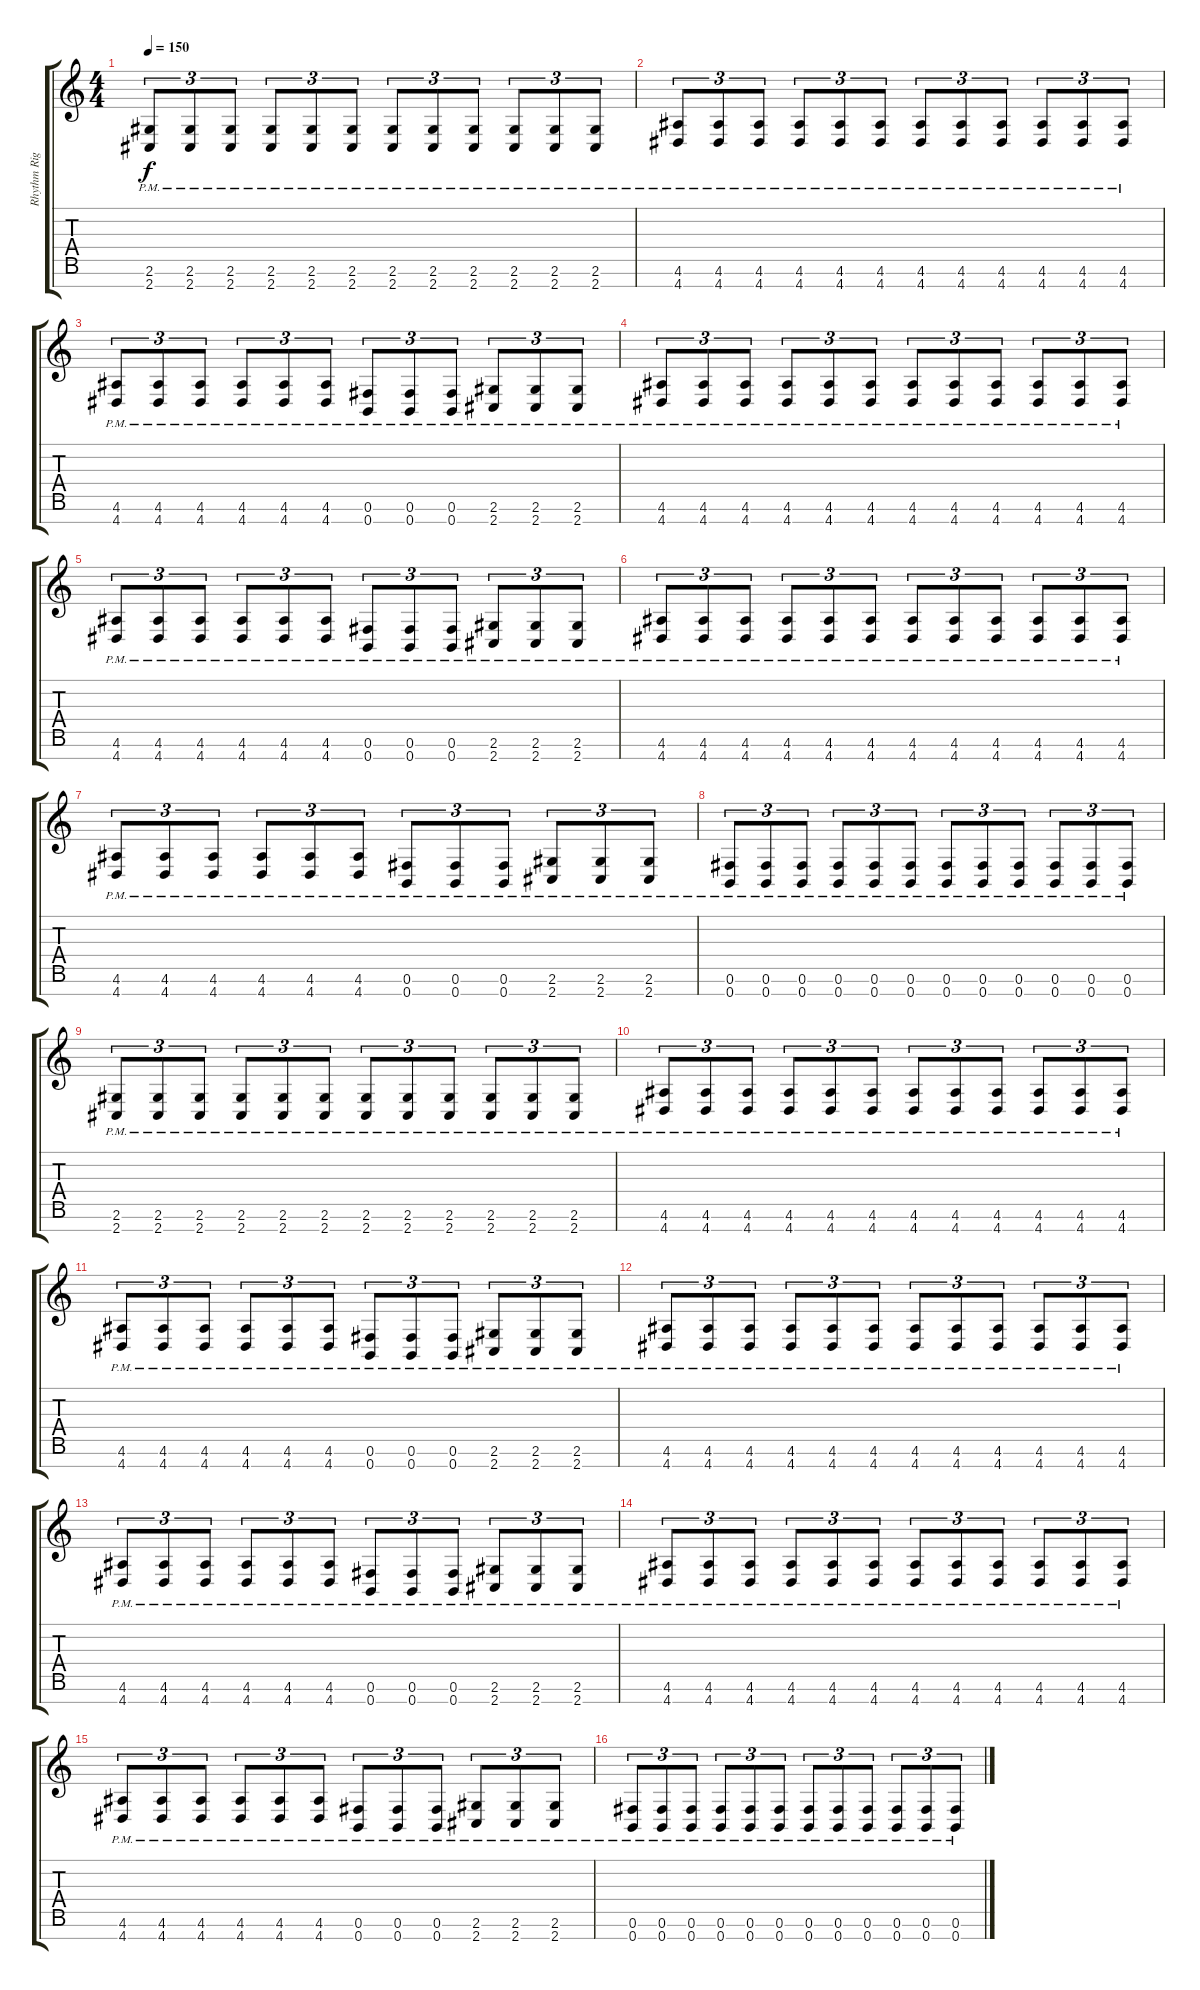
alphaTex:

\track ("Rhythm Right" "Rhythm Rig") {instrument distortionguitar}
\staff {score tabs}
\tuning (Gb4 Db4 Ab3 E3 B2 Gb2 B1) {hide}
\ts (4 4)
\tempo 150
\clef g2
\ks c
(2.6{pm} 2.7{pm}).8{tu (3 2) dy f} (2.6{pm} 2.7{pm}).8{tu (3 2)} (2.6{pm} 2.7{pm}).8{tu (3 2)} (2.6{pm} 2.7{pm}).8{tu (3 2)} (2.6{pm} 2.7{pm}).8{tu (3 2)} (2.6{pm} 2.7{pm}).8{tu (3 2)} (2.6{pm} 2.7{pm}).8{tu (3 2)} (2.6{pm} 2.7{pm}).8{tu (3 2)} (2.6{pm} 2.7{pm}).8{tu (3 2)} (2.6{pm} 2.7{pm}).8{tu (3 2)} (2.6{pm} 2.7{pm}).8{tu (3 2)} (2.6{pm} 2.7{pm}).8{tu (3 2)} |
(4.6{pm} 4.7{pm}).8{tu (3 2)} (4.6{pm} 4.7{pm}).8{tu (3 2)} (4.6{pm} 4.7{pm}).8{tu (3 2)} (4.6{pm} 4.7{pm}).8{tu (3 2)} (4.6{pm} 4.7{pm}).8{tu (3 2)} (4.6{pm} 4.7{pm}).8{tu (3 2)} (4.6{pm} 4.7{pm}).8{tu (3 2)} (4.6{pm} 4.7{pm}).8{tu (3 2)} (4.6{pm} 4.7{pm}).8{tu (3 2)} (4.6{pm} 4.7{pm}).8{tu (3 2)} (4.6{pm} 4.7{pm}).8{tu (3 2)} (4.6{pm} 4.7{pm}).8{tu (3 2)} |
(4.6{pm} 4.7{pm}).8{tu (3 2)} (4.6{pm} 4.7{pm}).8{tu (3 2)} (4.6{pm} 4.7{pm}).8{tu (3 2)} (4.6{pm} 4.7{pm}).8{tu (3 2)} (4.6{pm} 4.7{pm}).8{tu (3 2)} (4.6{pm} 4.7{pm}).8{tu (3 2)} (0.6{pm} 0.7{pm}).8{tu (3 2)} (0.6{pm} 0.7{pm}).8{tu (3 2)} (0.6{pm} 0.7{pm}).8{tu (3 2)} (2.6{pm} 2.7{pm}).8{tu (3 2)} (2.6{pm} 2.7{pm}).8{tu (3 2)} (2.6{pm} 2.7{pm}).8{tu (3 2)} |
(4.6{pm} 4.7{pm}).8{tu (3 2)} (4.6{pm} 4.7{pm}).8{tu (3 2)} (4.6{pm} 4.7{pm}).8{tu (3 2)} (4.6{pm} 4.7{pm}).8{tu (3 2)} (4.6{pm} 4.7{pm}).8{tu (3 2)} (4.6{pm} 4.7{pm}).8{tu (3 2)} (4.6{pm} 4.7{pm}).8{tu (3 2)} (4.6{pm} 4.7{pm}).8{tu (3 2)} (4.6{pm} 4.7{pm}).8{tu (3 2)} (4.6{pm} 4.7{pm}).8{tu (3 2)} (4.6{pm} 4.7{pm}).8{tu (3 2)} (4.6{pm} 4.7{pm}).8{tu (3 2)} |
(4.6{pm} 4.7{pm}).8{tu (3 2)} (4.6{pm} 4.7{pm}).8{tu (3 2)} (4.6{pm} 4.7{pm}).8{tu (3 2)} (4.6{pm} 4.7{pm}).8{tu (3 2)} (4.6{pm} 4.7{pm}).8{tu (3 2)} (4.6{pm} 4.7{pm}).8{tu (3 2)} (0.6{pm} 0.7{pm}).8{tu (3 2)} (0.6{pm} 0.7{pm}).8{tu (3 2)} (0.6{pm} 0.7{pm}).8{tu (3 2)} (2.6{pm} 2.7{pm}).8{tu (3 2)} (2.6{pm} 2.7{pm}).8{tu (3 2)} (2.6{pm} 2.7{pm}).8{tu (3 2)} |
(4.6{pm} 4.7{pm}).8{tu (3 2)} (4.6{pm} 4.7{pm}).8{tu (3 2)} (4.6{pm} 4.7{pm}).8{tu (3 2)} (4.6{pm} 4.7{pm}).8{tu (3 2)} (4.6{pm} 4.7{pm}).8{tu (3 2)} (4.6{pm} 4.7{pm}).8{tu (3 2)} (4.6{pm} 4.7{pm}).8{tu (3 2)} (4.6{pm} 4.7{pm}).8{tu (3 2)} (4.6{pm} 4.7{pm}).8{tu (3 2)} (4.6{pm} 4.7{pm}).8{tu (3 2)} (4.6{pm} 4.7{pm}).8{tu (3 2)} (4.6{pm} 4.7{pm}).8{tu (3 2)} |
(4.6{pm} 4.7{pm}).8{tu (3 2)} (4.6{pm} 4.7{pm}).8{tu (3 2)} (4.6{pm} 4.7{pm}).8{tu (3 2)} (4.6{pm} 4.7{pm}).8{tu (3 2)} (4.6{pm} 4.7{pm}).8{tu (3 2)} (4.6{pm} 4.7{pm}).8{tu (3 2)} (0.6{pm} 0.7{pm}).8{tu (3 2)} (0.6{pm} 0.7{pm}).8{tu (3 2)} (0.6{pm} 0.7{pm}).8{tu (3 2)} (2.6{pm} 2.7{pm}).8{tu (3 2)} (2.6{pm} 2.7{pm}).8{tu (3 2)} (2.6{pm} 2.7{pm}).8{tu (3 2)} |
(0.6{pm} 0.7{pm}).8{tu (3 2)} (0.6{pm} 0.7{pm}).8{tu (3 2)} (0.6{pm} 0.7{pm}).8{tu (3 2)} (0.6{pm} 0.7{pm}).8{tu (3 2)} (0.6{pm} 0.7{pm}).8{tu (3 2)} (0.6{pm} 0.7{pm}).8{tu (3 2)} (0.6{pm} 0.7{pm}).8{tu (3 2)} (0.6{pm} 0.7{pm}).8{tu (3 2)} (0.6{pm} 0.7{pm}).8{tu (3 2)} (0.6{pm} 0.7{pm}).8{tu (3 2)} (0.6{pm} 0.7{pm}).8{tu (3 2)} (0.6{pm} 0.7{pm}).8{tu (3 2)} |
(2.6{pm} 2.7{pm}).8{tu (3 2)} (2.6{pm} 2.7{pm}).8{tu (3 2)} (2.6{pm} 2.7{pm}).8{tu (3 2)} (2.6{pm} 2.7{pm}).8{tu (3 2)} (2.6{pm} 2.7{pm}).8{tu (3 2)} (2.6{pm} 2.7{pm}).8{tu (3 2)} (2.6{pm} 2.7{pm}).8{tu (3 2)} (2.6{pm} 2.7{pm}).8{tu (3 2)} (2.6{pm} 2.7{pm}).8{tu (3 2)} (2.6{pm} 2.7{pm}).8{tu (3 2)} (2.6{pm} 2.7{pm}).8{tu (3 2)} (2.6{pm} 2.7{pm}).8{tu (3 2)} |
(4.6{pm} 4.7{pm}).8{tu (3 2)} (4.6{pm} 4.7{pm}).8{tu (3 2)} (4.6{pm} 4.7{pm}).8{tu (3 2)} (4.6{pm} 4.7{pm}).8{tu (3 2)} (4.6{pm} 4.7{pm}).8{tu (3 2)} (4.6{pm} 4.7{pm}).8{tu (3 2)} (4.6{pm} 4.7{pm}).8{tu (3 2)} (4.6{pm} 4.7{pm}).8{tu (3 2)} (4.6{pm} 4.7{pm}).8{tu (3 2)} (4.6{pm} 4.7{pm}).8{tu (3 2)} (4.6{pm} 4.7{pm}).8{tu (3 2)} (4.6{pm} 4.7{pm}).8{tu (3 2)} |
(4.6{pm} 4.7{pm}).8{tu (3 2)} (4.6{pm} 4.7{pm}).8{tu (3 2)} (4.6{pm} 4.7{pm}).8{tu (3 2)} (4.6{pm} 4.7{pm}).8{tu (3 2)} (4.6{pm} 4.7{pm}).8{tu (3 2)} (4.6{pm} 4.7{pm}).8{tu (3 2)} (0.6{pm} 0.7{pm}).8{tu (3 2)} (0.6{pm} 0.7{pm}).8{tu (3 2)} (0.6{pm} 0.7{pm}).8{tu (3 2)} (2.6{pm} 2.7{pm}).8{tu (3 2)} (2.6{pm} 2.7{pm}).8{tu (3 2)} (2.6{pm} 2.7{pm}).8{tu (3 2)} |
(4.6{pm} 4.7{pm}).8{tu (3 2)} (4.6{pm} 4.7{pm}).8{tu (3 2)} (4.6{pm} 4.7{pm}).8{tu (3 2)} (4.6{pm} 4.7{pm}).8{tu (3 2)} (4.6{pm} 4.7{pm}).8{tu (3 2)} (4.6{pm} 4.7{pm}).8{tu (3 2)} (4.6{pm} 4.7{pm}).8{tu (3 2)} (4.6{pm} 4.7{pm}).8{tu (3 2)} (4.6{pm} 4.7{pm}).8{tu (3 2)} (4.6{pm} 4.7{pm}).8{tu (3 2)} (4.6{pm} 4.7{pm}).8{tu (3 2)} (4.6{pm} 4.7{pm}).8{tu (3 2)} |
(4.6{pm} 4.7{pm}).8{tu (3 2)} (4.6{pm} 4.7{pm}).8{tu (3 2)} (4.6{pm} 4.7{pm}).8{tu (3 2)} (4.6{pm} 4.7{pm}).8{tu (3 2)} (4.6{pm} 4.7{pm}).8{tu (3 2)} (4.6{pm} 4.7{pm}).8{tu (3 2)} (0.6{pm} 0.7{pm}).8{tu (3 2)} (0.6{pm} 0.7{pm}).8{tu (3 2)} (0.6{pm} 0.7{pm}).8{tu (3 2)} (2.6{pm} 2.7{pm}).8{tu (3 2)} (2.6{pm} 2.7{pm}).8{tu (3 2)} (2.6{pm} 2.7{pm}).8{tu (3 2)} |
(4.6{pm} 4.7{pm}).8{tu (3 2)} (4.6{pm} 4.7{pm}).8{tu (3 2)} (4.6{pm} 4.7{pm}).8{tu (3 2)} (4.6{pm} 4.7{pm}).8{tu (3 2)} (4.6{pm} 4.7{pm}).8{tu (3 2)} (4.6{pm} 4.7{pm}).8{tu (3 2)} (4.6{pm} 4.7{pm}).8{tu (3 2)} (4.6{pm} 4.7{pm}).8{tu (3 2)} (4.6{pm} 4.7{pm}).8{tu (3 2)} (4.6{pm} 4.7{pm}).8{tu (3 2)} (4.6{pm} 4.7{pm}).8{tu (3 2)} (4.6{pm} 4.7{pm}).8{tu (3 2)} |
(4.6{pm} 4.7{pm}).8{tu (3 2)} (4.6{pm} 4.7{pm}).8{tu (3 2)} (4.6{pm} 4.7{pm}).8{tu (3 2)} (4.6{pm} 4.7{pm}).8{tu (3 2)} (4.6{pm} 4.7{pm}).8{tu (3 2)} (4.6{pm} 4.7{pm}).8{tu (3 2)} (0.6{pm} 0.7{pm}).8{tu (3 2)} (0.6{pm} 0.7{pm}).8{tu (3 2)} (0.6{pm} 0.7{pm}).8{tu (3 2)} (2.6{pm} 2.7{pm}).8{tu (3 2)} (2.6{pm} 2.7{pm}).8{tu (3 2)} (2.6{pm} 2.7{pm}).8{tu (3 2)} |
(0.6{pm} 0.7{pm}).8{tu (3 2)} (0.6{pm} 0.7{pm}).8{tu (3 2)} (0.6{pm} 0.7{pm}).8{tu (3 2)} (0.6{pm} 0.7{pm}).8{tu (3 2)} (0.6{pm} 0.7{pm}).8{tu (3 2)} (0.6{pm} 0.7{pm}).8{tu (3 2)} (0.6{pm} 0.7{pm}).8{tu (3 2)} (0.6{pm} 0.7{pm}).8{tu (3 2)} (0.6{pm} 0.7{pm}).8{tu (3 2)} (0.6{pm} 0.7{pm}).8{tu (3 2)} (0.6{pm} 0.7{pm}).8{tu (3 2)} (0.6{pm} 0.7{pm}).8{tu (3 2)}
